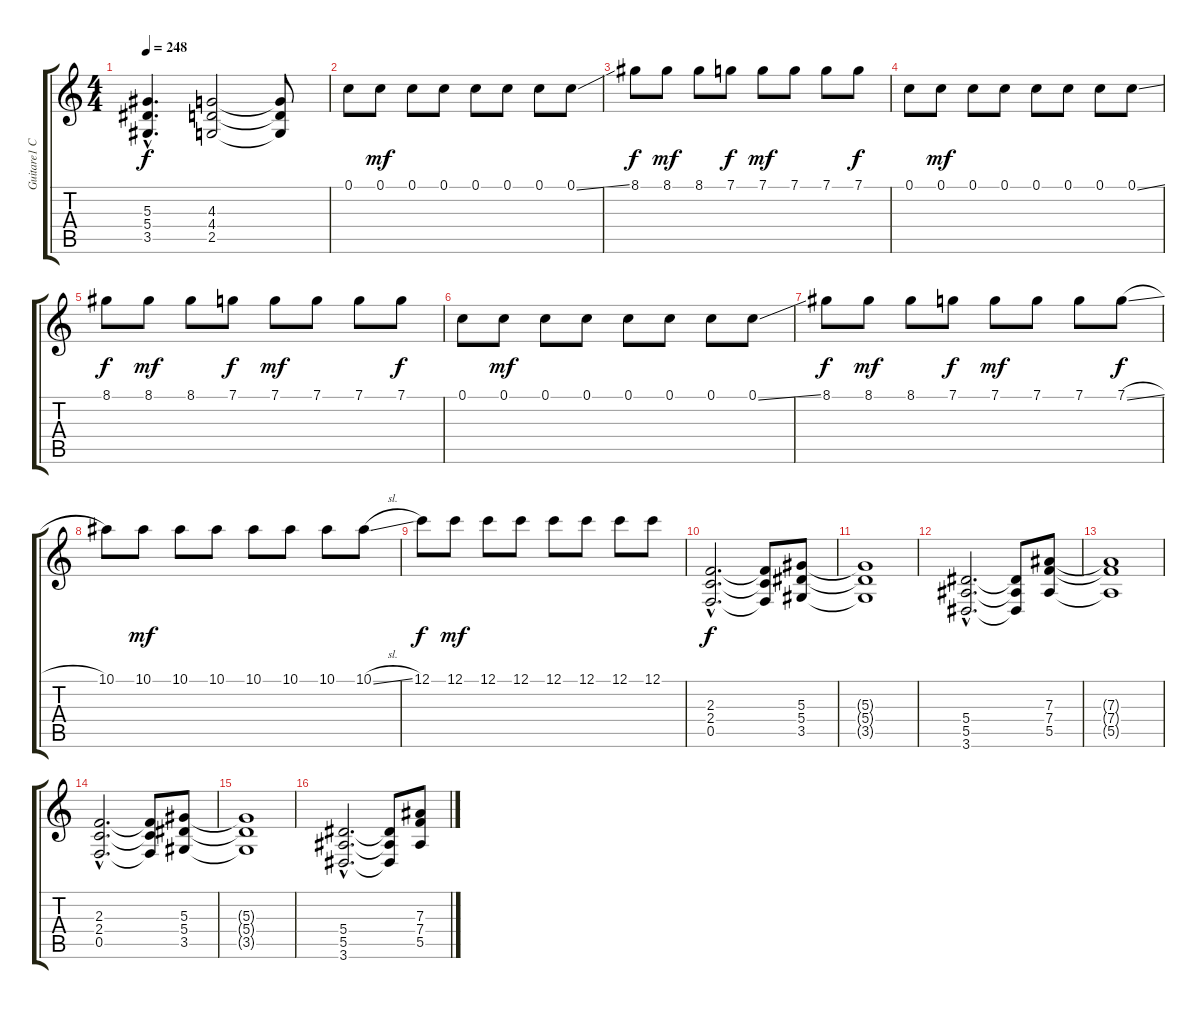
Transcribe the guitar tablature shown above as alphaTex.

\track ("Guitare1 C 61-62 a voir" "Guitare1 C") {instrument overdrivenguitar}
\staff {score tabs}
\tuning (C4 G3 Eb3 Bb2 F2 C2) {hide}
\ts (4 4)
\tempo 248
\clef g2
\ks c
(5.3{hac} 5.4{hac} 3.5{hac}).4{d dy f} (4.3 4.4 2.5).2 (4.3{t} 4.4{t} 2.5{t}).8 |
0.1.8 0.1.8{dy mf} 0.1.8 0.1.8 0.1.8 0.1.8 0.1.8 0.1{ss}.8 |
8.1.8{dy f} 8.1.8{dy mf} 8.1.8 7.1.8{dy f} 7.1.8{dy mf} 7.1.8 7.1.8 7.1.8{dy f} |
0.1.8 0.1.8{dy mf} 0.1.8 0.1.8 0.1.8 0.1.8 0.1.8 0.1{ss}.8 |
8.1.8{dy f} 8.1.8{dy mf} 8.1.8 7.1.8{dy f} 7.1.8{dy mf} 7.1.8 7.1.8 7.1.8{dy f} |
0.1.8 0.1.8{dy mf} 0.1.8 0.1.8 0.1.8 0.1.8 0.1.8 0.1{ss}.8 |
8.1.8{dy f} 8.1.8{dy mf} 8.1.8 7.1.8{dy f} 7.1.8{dy mf} 7.1.8 7.1.8 7.1{sl}.8{dy f} |
10.1.8 10.1.8{dy mf} 10.1.8 10.1.8 10.1.8 10.1.8 10.1.8 10.1{sl}.8 |
12.1.8{dy f} 12.1.8{dy mf} 12.1.8 12.1.8 12.1.8 12.1.8 12.1.8 12.1.8 |
(2.3{hac} 2.4{hac} 0.5{hac}).2{d dy f} (2.3{t} 2.4{t} 0.5{t}).8 (5.3 5.4 3.5).8 |
(5.3{t} 5.4{t} 3.5{t}).1 |
(5.4{hac} 5.5{hac} 3.6{hac}).2{d} (5.4{t} 5.5{t} 3.6{t}).8 (7.3 7.4 5.5).8 |
(7.3{t} 7.4{t} 5.5{t}).1 |
(2.3{hac} 2.4{hac} 0.5{hac}).2{d} (2.3{t} 2.4{t} 0.5{t}).8 (5.3 5.4 3.5).8 |
(5.3{t} 5.4{t} 3.5{t}).1 |
(5.4{hac} 5.5{hac} 3.6{hac}).2{d} (5.4{t} 5.5{t} 3.6{t}).8 (7.3 7.4 5.5).8
